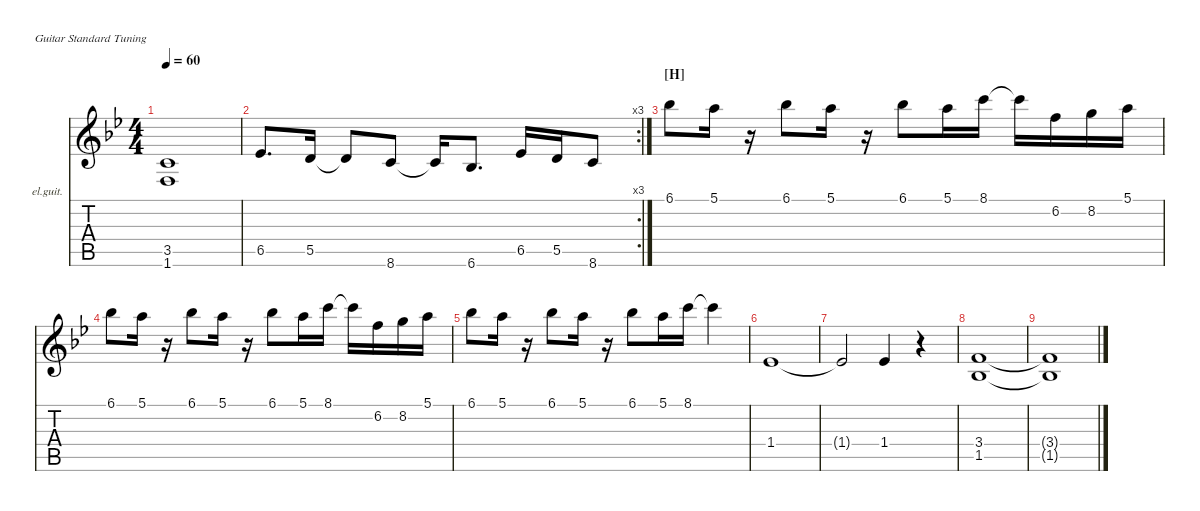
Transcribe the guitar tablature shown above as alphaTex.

\defaultSystemsLayout 4
\hideDynamics
\bracketExtendMode nobrackets
\firstSystemTrackNameOrientation horizontal
\otherSystemsTrackNameOrientation horizontal
\track ("Clean Guitar" "el.guit.") {instrument electricguitarclean}
\staff {score tabs}
\tuning (E4 B3 G3 D3 A2 E2)
\ts (4 4)
\tempo 60
\clef g2
\ks bb
(3.5{acc forcenatural} 1.6{acc forcenatural}).1{dy mf beam Up} |
\rc 3
6.5{acc b}.8{d beam Up} 5.5{acc forcenatural}.16{beam Up} 5.5{t acc forcenatural}.8{beam Up} 8.6{acc forcenatural}.8{beam Up} 8.6{t acc forcenatural}.16{beam Up} 6.6{acc b}.8{d beam Up} 6.5{acc b}.16{beam Up} 5.5{acc forcenatural}.16{beam Up} 8.6{acc forcenatural}.8{beam Up} |
\section ("H" "")
6.1{acc b}.8{beam Down} 5.1{acc forcenatural}.16{beam Down} r.16{beam Down} 6.1{acc b}.8{beam Down} 5.1{acc forcenatural}.16{beam Down} r.16{beam Down} 6.1{acc b}.8{beam Down} 5.1{acc forcenatural}.16{beam Down} 8.1{acc forcenatural}.16{beam Down} 8.1{t acc forcenatural}.16{beam Down} 6.2{acc forcenatural}.16{beam Down} 8.2{acc forcenatural}.16{beam Down} 5.1{acc forcenatural}.16{beam Down} |
6.1{acc b}.8{beam Down} 5.1{acc forcenatural}.16{beam Down} r.16{beam Down} 6.1{acc b}.8{beam Down} 5.1{acc forcenatural}.16{beam Down} r.16{beam Down} 6.1{acc b}.8{beam Down} 5.1{acc forcenatural}.16{beam Down} 8.1{acc forcenatural}.16{beam Down} 8.1{t acc forcenatural}.16{beam Down} 6.2{acc forcenatural}.16{beam Down} 8.2{acc forcenatural}.16{beam Down} 5.1{acc forcenatural}.16{beam Down} |
6.1{acc b}.8{beam Down} 5.1{acc forcenatural}.16{beam Down} r.16{beam Down} 6.1{acc b}.8{beam Down} 5.1{acc forcenatural}.16{beam Down} r.16{beam Down} 6.1{acc b}.8{beam Down} 5.1{acc forcenatural}.16{beam Down} 8.1{acc forcenatural}.16{beam Down} 8.1{t acc forcenatural}.4{beam Down} |
1.4{acc b}.1{beam Up} |
1.4{t acc b}.2{beam Up} 1.4{acc b}.4{beam Up} r.4{beam Up} |
(3.4{acc forcenatural} 1.5{acc b}).1{beam Up} |
(1.5{t acc b} 3.4{t acc forcenatural}).1{beam Up}
